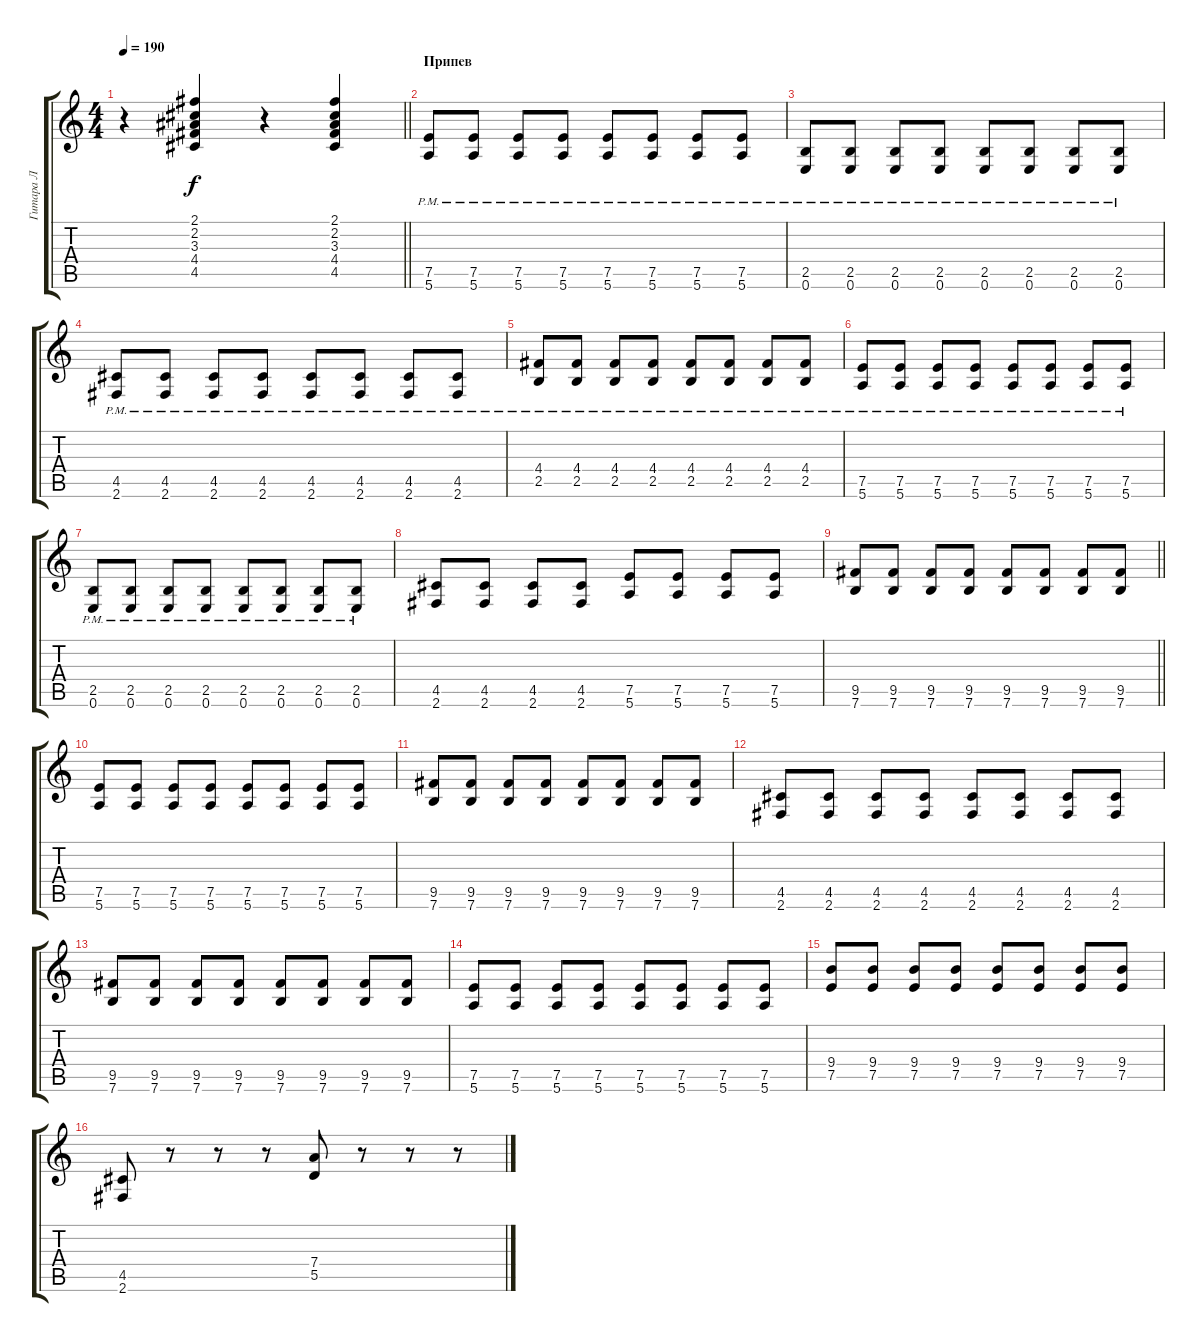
\track ("Гитара Л" "Гитара Л") {instrument overdrivenguitar}
\staff {score tabs}
\tuning (E4 B3 G3 D3 A2 E2) {hide}
\ts (4 4)
\tempo 190
\clef g2
\barLineRight lightlight
\ks c
r.4{dy f} (2.1 2.2 3.3 4.4 4.5).4 r.4 (2.1 2.2 3.3 4.4 4.5).4 |
\section ("" "Припев")
(7.5{pm} 5.6{pm}).8{instrument overdrivenguitar} (7.5{pm} 5.6{pm}).8 (7.5{pm} 5.6{pm}).8 (7.5{pm} 5.6{pm}).8 (7.5{pm} 5.6{pm}).8 (7.5{pm} 5.6{pm}).8 (7.5{pm} 5.6{pm}).8 (7.5{pm} 5.6{pm}).8 |
(2.5{pm} 0.6{pm}).8 (2.5{pm} 0.6{pm}).8 (2.5{pm} 0.6{pm}).8 (2.5{pm} 0.6{pm}).8 (2.5{pm} 0.6{pm}).8 (2.5{pm} 0.6{pm}).8 (2.5{pm} 0.6{pm}).8 (2.5{pm} 0.6{pm}).8 |
(4.5{pm} 2.6{pm}).8 (4.5{pm} 2.6{pm}).8 (4.5{pm} 2.6{pm}).8 (4.5{pm} 2.6{pm}).8 (4.5{pm} 2.6{pm}).8 (4.5{pm} 2.6{pm}).8 (4.5{pm} 2.6{pm}).8 (4.5{pm} 2.6{pm}).8 |
(4.4{pm} 2.5{pm}).8 (4.4{pm} 2.5{pm}).8 (4.4{pm} 2.5{pm}).8 (4.4{pm} 2.5{pm}).8 (4.4{pm} 2.5{pm}).8 (4.4{pm} 2.5{pm}).8 (4.4{pm} 2.5{pm}).8 (4.4{pm} 2.5{pm}).8 |
(7.5{pm} 5.6{pm}).8 (7.5{pm} 5.6{pm}).8 (7.5{pm} 5.6{pm}).8 (7.5{pm} 5.6{pm}).8 (7.5{pm} 5.6{pm}).8 (7.5{pm} 5.6{pm}).8 (7.5{pm} 5.6{pm}).8 (7.5{pm} 5.6{pm}).8 |
(2.5{pm} 0.6{pm}).8 (2.5{pm} 0.6{pm}).8 (2.5{pm} 0.6{pm}).8 (2.5{pm} 0.6{pm}).8 (2.5{pm} 0.6{pm}).8 (2.5{pm} 0.6{pm}).8 (2.5{pm} 0.6{pm}).8 (2.5{pm} 0.6{pm}).8 |
(4.5 2.6).8 (4.5 2.6).8 (4.5 2.6).8 (4.5 2.6).8 (7.5 5.6).8 (7.5 5.6).8 (7.5 5.6).8 (7.5 5.6).8 |
\barLineRight lightlight
(9.5 7.6).8 (9.5 7.6).8 (9.5 7.6).8 (9.5 7.6).8 (9.5 7.6).8 (9.5 7.6).8 (9.5 7.6).8 (9.5 7.6).8 |
\section ("" " ")
(7.5 5.6).8 (7.5 5.6).8 (7.5 5.6).8 (7.5 5.6).8 (7.5 5.6).8 (7.5 5.6).8 (7.5 5.6).8 (7.5 5.6).8 |
(9.5 7.6).8 (9.5 7.6).8 (9.5 7.6).8 (9.5 7.6).8 (9.5 7.6).8 (9.5 7.6).8 (9.5 7.6).8 (9.5 7.6).8 |
(4.5 2.6).8 (4.5 2.6).8 (4.5 2.6).8 (4.5 2.6).8 (4.5 2.6).8 (4.5 2.6).8 (4.5 2.6).8 (4.5 2.6).8 |
(9.5 7.6).8 (9.5 7.6).8 (9.5 7.6).8 (9.5 7.6).8 (9.5 7.6).8 (9.5 7.6).8 (9.5 7.6).8 (9.5 7.6).8 |
(7.5 5.6).8 (7.5 5.6).8 (7.5 5.6).8 (7.5 5.6).8 (7.5 5.6).8 (7.5 5.6).8 (7.5 5.6).8 (7.5 5.6).8 |
(9.4 7.5).8 (9.4 7.5).8 (9.4 7.5).8 (9.4 7.5).8 (9.4 7.5).8 (9.4 7.5).8 (9.4 7.5).8 (9.4 7.5).8 |
(4.5 2.6).8 r.8 r.8 r.8 (7.4 5.5).8 r.8 r.8 r.8
